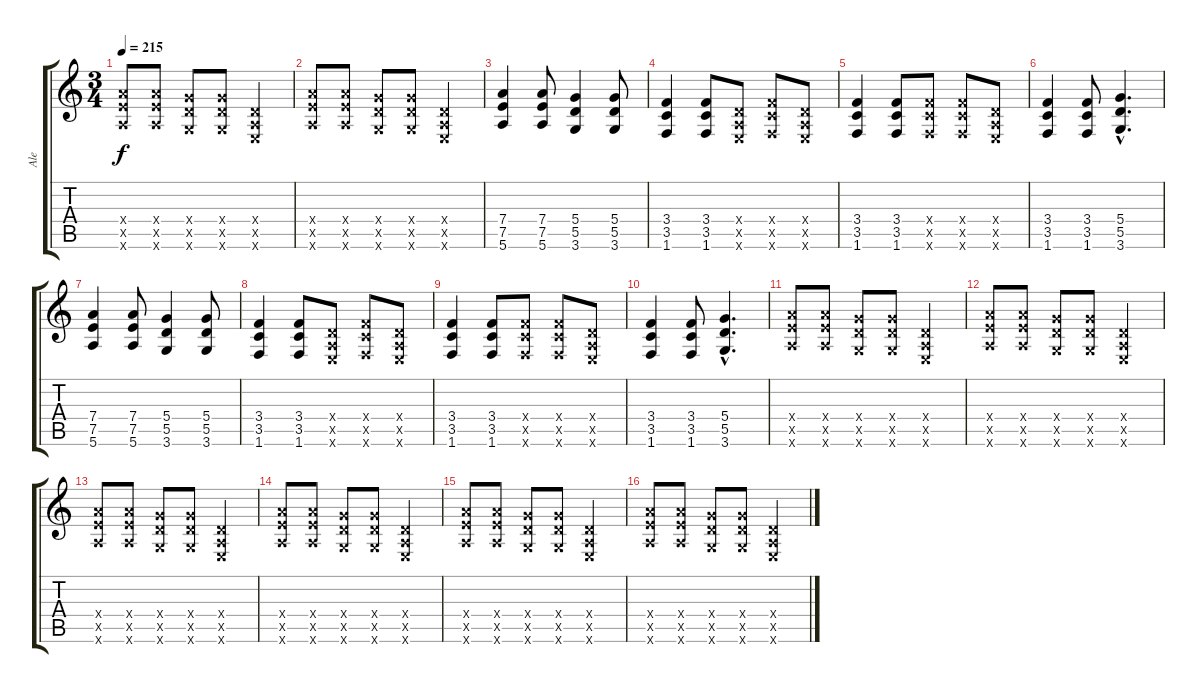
\track ("Ale" "Ale") {instrument distortionguitar}
\staff {score tabs}
\tuning (E4 B3 G3 D3 A2 E2) {hide}
\ts (3 4)
\tempo 215
\clef g2
\ks c
(7.4{x} 7.5{x} 5.6{x}).8{dy f} (7.4{x} 7.5{x} 5.6{x}).8 (5.4{x} 5.5{x} 3.6{x}).8 (5.4{x} 5.5{x} 3.6{x}).8 (0.4{x} 0.5{x} 0.6{x}).4 |
(7.4{x} 7.5{x} 5.6{x}).8 (7.4{x} 7.5{x} 5.6{x}).8 (5.4{x} 5.5{x} 3.6{x}).8 (5.4{x} 5.5{x} 3.6{x}).8 (0.4{x} 0.5{x} 0.6{x}).4 |
(7.4 7.5 5.6).4 (7.4 7.5 5.6).8 (5.4 5.5 3.6).4 (5.4 5.5 3.6).8 |
(3.4 3.5 1.6).4 (3.4 3.5 1.6).8 (0.4{x} 0.5{x} 0.6{x}).8 (3.4{x} 3.5{x} 1.6{x}).8 (0.4{x} 0.5{x} 0.6{x}).8 |
(3.4 3.5 1.6).4 (3.4 3.5 1.6).8 (3.4{x} 3.5{x} 1.6{x}).8 (3.4{x} 3.5{x} 1.6{x}).8 (0.4{x} 0.5{x} 0.6{x}).8 |
(3.4 3.5 1.6).4 (3.4 3.5 1.6).8 (5.4{hac} 5.5{hac} 3.6{hac}).4{d} |
(7.4 7.5 5.6).4 (7.4 7.5 5.6).8 (5.4 5.5 3.6).4 (5.4 5.5 3.6).8 |
(3.4 3.5 1.6).4 (3.4 3.5 1.6).8 (0.4{x} 0.5{x} 0.6{x}).8 (3.4{x} 3.5{x} 1.6{x}).8 (0.4{x} 0.5{x} 0.6{x}).8 |
(3.4 3.5 1.6).4 (3.4 3.5 1.6).8 (3.4{x} 3.5{x} 1.6{x}).8 (3.4{x} 3.5{x} 1.6{x}).8 (0.4{x} 0.5{x} 0.6{x}).8 |
(3.4 3.5 1.6).4 (3.4 3.5 1.6).8 (5.4{hac} 5.5{hac} 3.6{hac}).4{d} |
(7.4{x} 7.5{x} 5.6{x}).8 (7.4{x} 7.5{x} 5.6{x}).8 (5.4{x} 5.5{x} 3.6{x}).8 (5.4{x} 5.5{x} 3.6{x}).8 (0.4{x} 0.5{x} 0.6{x}).4 |
(7.4{x} 7.5{x} 5.6{x}).8 (7.4{x} 7.5{x} 5.6{x}).8 (5.4{x} 5.5{x} 3.6{x}).8 (5.4{x} 5.5{x} 3.6{x}).8 (0.4{x} 0.5{x} 0.6{x}).4 |
(7.4{x} 7.5{x} 5.6{x}).8 (7.4{x} 7.5{x} 5.6{x}).8 (5.4{x} 5.5{x} 3.6{x}).8 (5.4{x} 5.5{x} 3.6{x}).8 (0.4{x} 0.5{x} 0.6{x}).4 |
(7.4{x} 7.5{x} 5.6{x}).8 (7.4{x} 7.5{x} 5.6{x}).8 (5.4{x} 5.5{x} 3.6{x}).8 (5.4{x} 5.5{x} 3.6{x}).8 (0.4{x} 0.5{x} 0.6{x}).4 |
(7.4{x} 7.5{x} 5.6{x}).8 (7.4{x} 7.5{x} 5.6{x}).8 (5.4{x} 5.5{x} 3.6{x}).8 (5.4{x} 5.5{x} 3.6{x}).8 (0.4{x} 0.5{x} 0.6{x}).4 |
(7.4{x} 7.5{x} 5.6{x}).8 (7.4{x} 7.5{x} 5.6{x}).8 (5.4{x} 5.5{x} 3.6{x}).8 (5.4{x} 5.5{x} 3.6{x}).8 (0.4{x} 0.5{x} 0.6{x}).4
